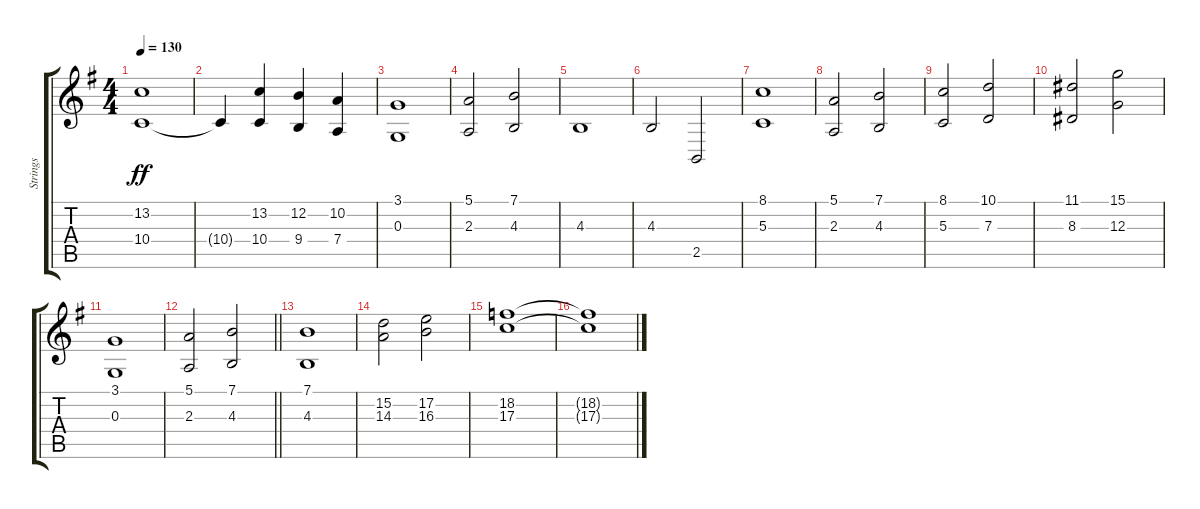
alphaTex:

\track ("Strings" "Strings") {instrument stringensemble1}
\staff {score tabs}
\tuning (E4 B3 G3 D3 A2 E2) {hide}
\ts (4 4)
\tempo 130
\clef g2
\ks g
(13.2 10.4).1{dy ff} |
10.4{t}.4 (13.2 10.4).4 (12.2 9.4).4 (10.2 7.4).4 |
(3.1 0.3).1 |
(5.1 2.3).2 (7.1 4.3).2 |
4.3.1 |
4.3.2 2.5.2 |
(8.1 5.3).1 |
(5.1 2.3).2 (7.1 4.3).2 |
(8.1 5.3).2 (10.1 7.3).2 |
(11.1 8.3).2 (15.1 12.3).2 |
(3.1 0.3).1 |
\barLineRight lightlight
(5.1 2.3).2 (7.1 4.3).2 |
(7.1 4.3).1 |
(15.2 14.3).2 (17.2 16.3).2 |
(18.2 17.3).1 |
(18.2{t} 17.3{t}).1
